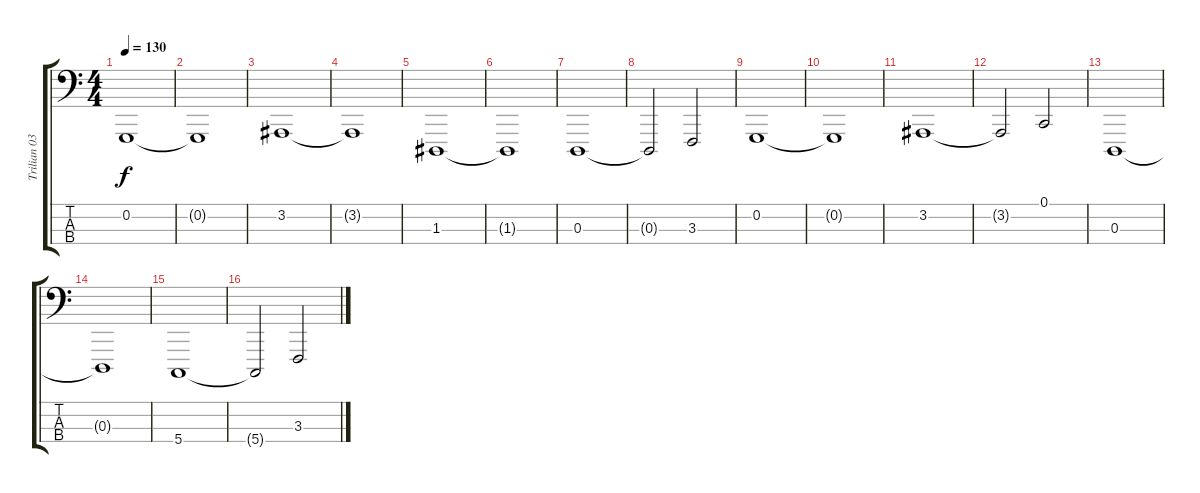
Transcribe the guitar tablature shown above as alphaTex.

\track ("Trilian 03" "Trilian 03") {instrument lead2sawtooth}
\staff {score tabs}
\tuning (C2 G1 D1 G0) {hide}
\ts (4 4)
\tempo 130
\clef f4
\ks c
0.2.1{dy f} |
0.2{t}.1 |
3.2.1 |
3.2{t}.1 |
1.3.1 |
1.3{t}.1 |
0.3.1 |
0.3{t}.2 3.3.2 |
0.2.1 |
0.2{t}.1 |
3.2.1 |
3.2{t}.2 0.1.2 |
0.3.1 |
0.3{t}.1 |
5.4.1 |
5.4{t}.2 3.3.2
